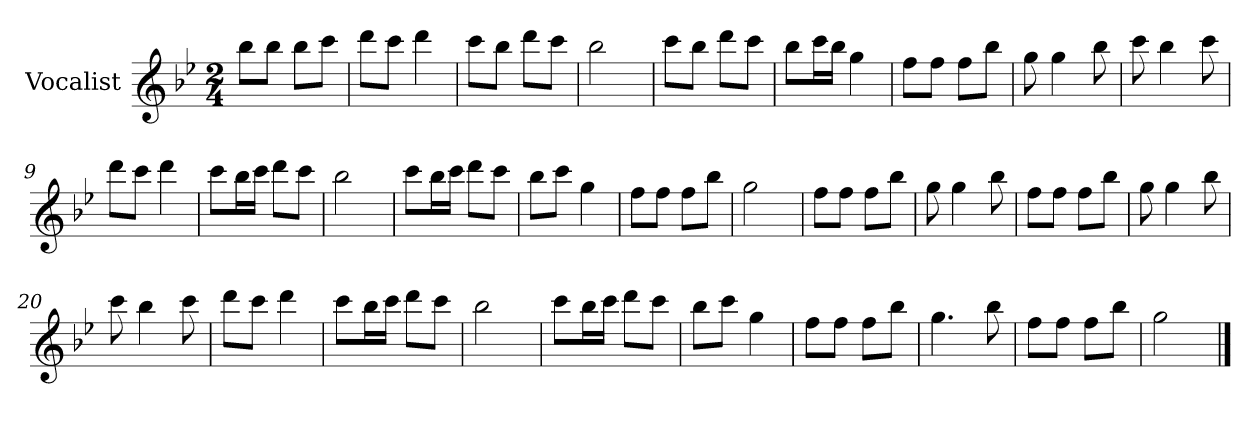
**kern
*part1
*staff1
*I"Vocalist
*k[b-e-]
*B-:
*M2/4
=
8bb-L
8bb-J
8bb-L
8cccJ
=1
8dddL
8cccJ
4ddd
=2
8cccL
8bb-J
8dddL
8cccJ
=3
2bb-
=4
8cccL
8bb-J
8dddL
8cccJ
=5
8bb-L
16cccL
16bb-JJ
4gg
=6
8ffL
8ffJ
8ffL
8bb-J
=7
8gg
4gg
8bb-
=8
8ccc
4bb-
8ccc
=9
8dddL
8cccJ
4ddd
=10
8cccL
16bb-L
16cccJJ
8dddL
8cccJ
=11
2bb-
=12
8cccL
16bb-L
16cccJJ
8dddL
8cccJ
=13
8bb-L
8cccJ
4gg
=14
8ffL
8ffJ
8ffL
8bb-J
=15
2gg
=16
8ffL
8ffJ
8ffL
8bb-J
=17
8gg
4gg
8bb-
=18
8ffL
8ffJ
8ffL
8bb-J
=19
8gg
4gg
8bb-
=20
8ccc
4bb-
8ccc
=21
8dddL
8cccJ
4ddd
=22
8cccL
16bb-L
16cccJJ
8dddL
8cccJ
=23
2bb-
=24
8cccL
16bb-L
16cccJJ
8dddL
8cccJ
=25
8bb-L
8cccJ
4gg
=26
8ffL
8ffJ
8ffL
8bb-J
=27
4.gg
8bb-
=28
8ffL
8ffJ
8ffL
8bb-J
=29
2gg
==
*-
